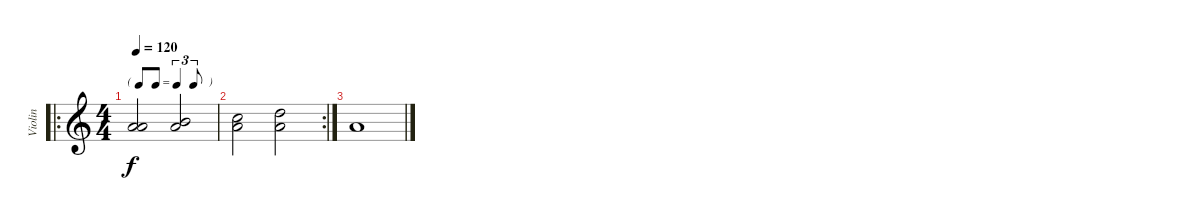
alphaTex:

\track ("Violin" "Violin") {instrument violin}
\staff {score}
\tuning (E5 A4 D4 G3) {hide}
\ro
\ts (4 4)
\tf triplet8th
\tempo 120
\clef g2
\ks c
(0.2 7.3).2{dy f} (0.2 9.3).2 |
\rc 2
(0.2 10.3).2 (0.2 12.3).2 |
0.2.1
